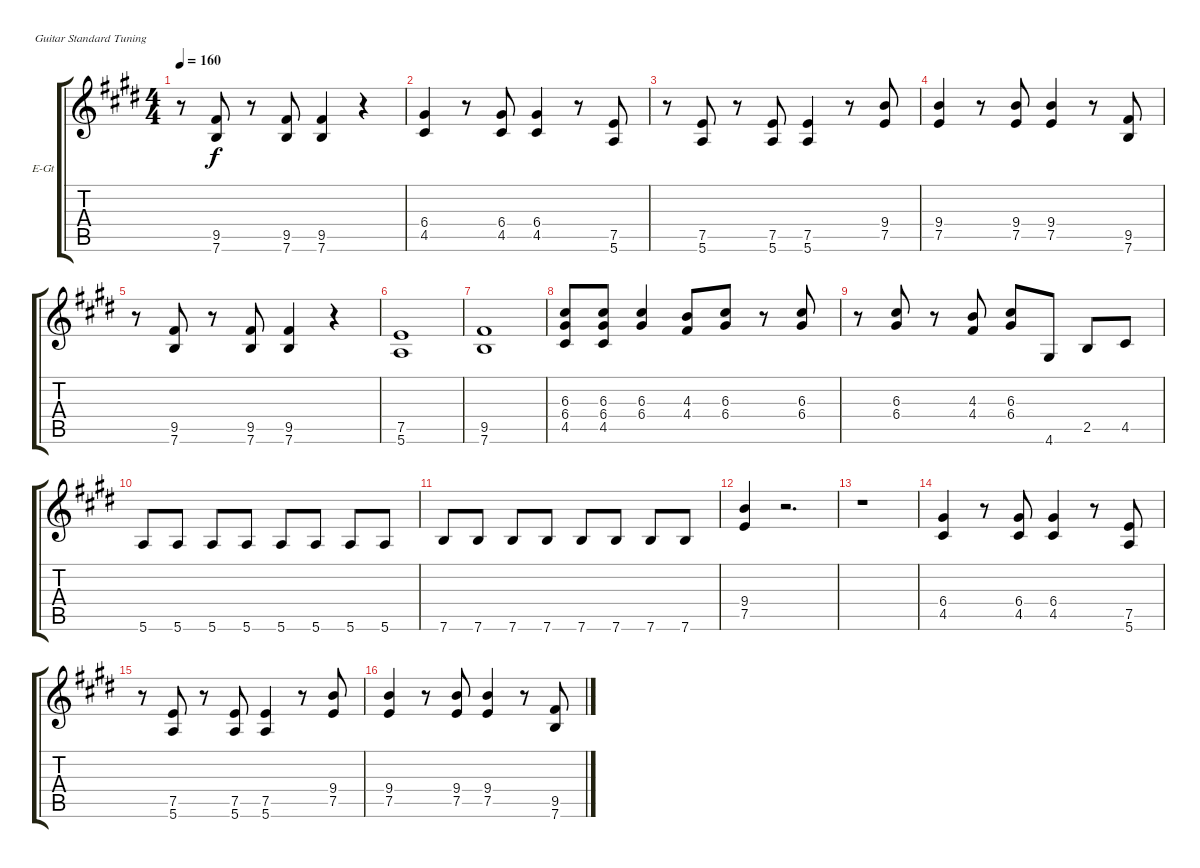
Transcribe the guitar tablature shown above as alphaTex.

\bracketExtendMode groupsimilarinstruments
\firstSystemTrackNameOrientation horizontal
\otherSystemsTrackNameOrientation horizontal
\track ("Guitar 1" "E-Gt") {instrument distortionguitar}
\staff {score tabs}
\tuning (E4 B3 G3 D3 A2 E2)
\ts (4 4)
\tempo 160
\clef g2
\ks e
r.8{dy f} (9.5 7.6).8 r.8 (9.5 7.6).8 (9.5 7.6).4 r.4 |
(6.4 4.5).4 r.8 (6.4 4.5).8 (6.4 4.5).4 r.8 (7.5 5.6).8 |
r.8 (7.5 5.6).8 r.8 (7.5 5.6).8 (7.5 5.6).4 r.8 (9.4 7.5).8 |
(9.4 7.5).4 r.8 (9.4 7.5).8 (9.4 7.5).4 r.8 (9.5 7.6).8 |
r.8 (9.5 7.6).8 r.8 (9.5 7.6).8 (9.5 7.6).4 r.4 |
(7.5 5.6).1 |
(9.5 7.6).1 |
(6.3 6.4 4.5).8 (6.3 6.4 4.5).8 (6.3 6.4).4 (4.3 4.4).8 (6.3 6.4).8 r.8 (6.3 6.4).8 |
r.8 (6.3 6.4).8 r.8 (4.3 4.4).8 (6.3 6.4).8 4.6.8 2.5.8 4.5.8 |
5.6.8 5.6.8 5.6.8 5.6.8 5.6.8 5.6.8 5.6.8 5.6.8 |
7.6.8 7.6.8 7.6.8 7.6.8 7.6.8 7.6.8 7.6.8 7.6.8 |
(9.4 7.5).4 r.2{d} |
r.1 |
(6.4 4.5).4 r.8 (6.4 4.5).8 (6.4 4.5).4 r.8 (7.5 5.6).8 |
r.8 (7.5 5.6).8 r.8 (7.5 5.6).8 (7.5 5.6).4 r.8 (9.4 7.5).8 |
(9.4 7.5).4 r.8 (9.4 7.5).8 (9.4 7.5).4 r.8 (9.5 7.6).8
